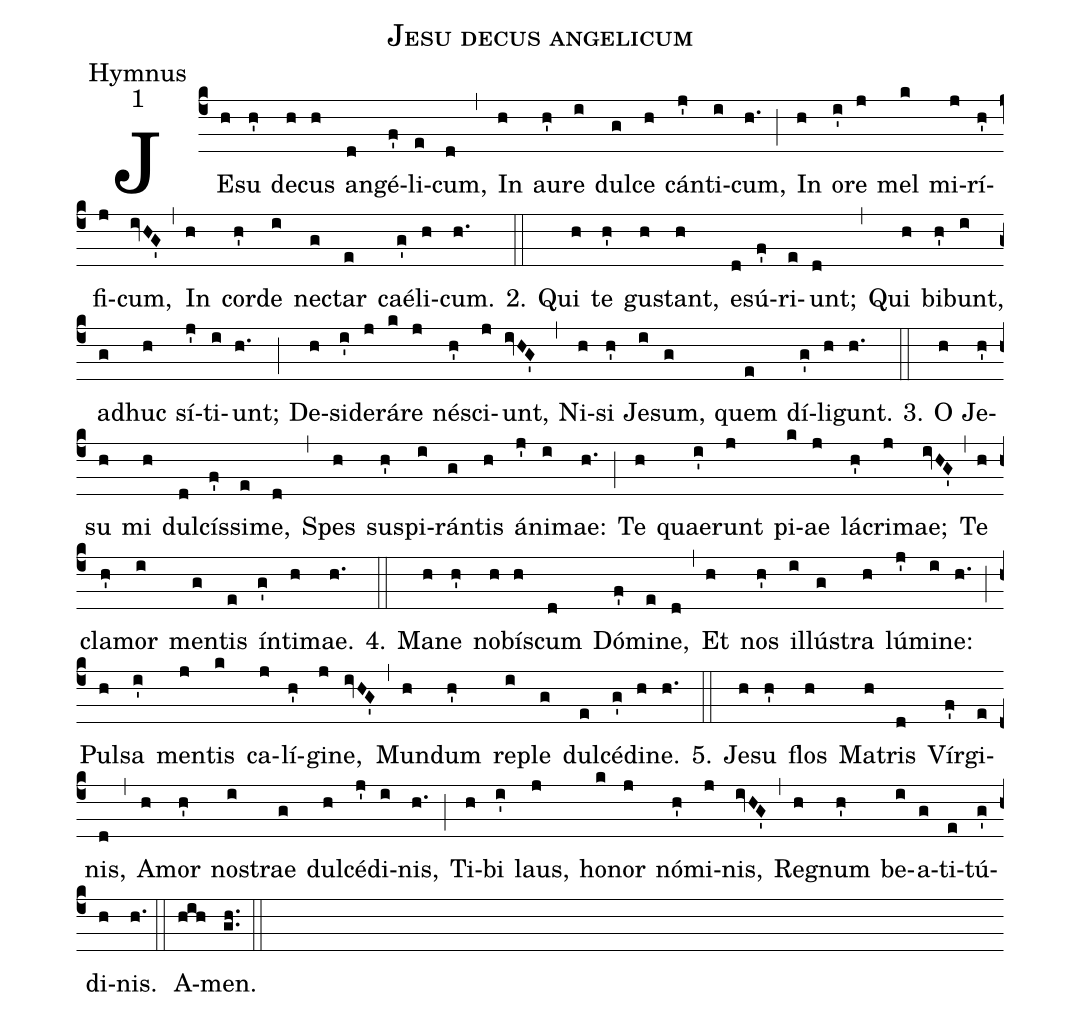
name:Jesu decus angelicum;
office-part:Hymnus;
mode:1;
%%
(c4) JE(h)su(h') de(h)cus(h) an(d)gé(f')li(e)cum,(d) (,) In(h) au(h')re(i) dul(g)ce(h) cán(j')ti(i)cum,(h.) (;) In(h) o(i')re(j) mel(k) mi(j)rí(h')fi(j)cum,(ivHG') (,) In(h) cor(h')de(i) ne(g)ctar(e) caé(g')li(h)cum.(h.) 2.(::) Qui(h) te(h') gu(h)stant,(h) e(d)sú(f')ri(e)unt;(d) (,) Qui(h) bi(h')bunt,(i) ad(g)huc(h) sí(j')ti(i)unt;(h.) (;) De(h)si(i')de(j)rá(k)re(j) né(h')sci(j)unt,(ivHG') (,) Ni(h)si(h') Je(i)sum,(g) quem(e) dí(g')li(h)gunt.(h.) 3.(::) O(h) Je(h')su(h) mi(h) dul(d)cís(f')si(e)me,(d) (,) Spes(h) su(h')spi(i)rán(g)tis(h) á(j')ni(i)mae:(h.) (;) Te(h) quae(i')runt(j) pi(k)ae(j) lá(h')cri(j)mae;(ivHG') (,) Te(h) cla(h')mor(i) men(g)tis(e) ín(g')ti(h)mae.(h.) 4.(::) Ma(h)ne(h') no(h)bí(h)scum(d) Dó(f')mi(e)ne,(d) (,) Et(h) nos(h') il(i)lú(g)stra(h) lú(j')mi(i)ne:(h.) (;) Pul(h)sa(i') men(j)tis(k) ca(j)lí(h')gi(j)ne,(ivHG') (,) Mun(h)dum(h') re(i)ple(g) dul(e)cé(g')di(h)ne.(h.) 5.(::) Je(h)su(h') flos(h) Ma(h)tris(d) Vír(f')gi(e)nis,(d) (,) A(h)mor(h') no(i)strae(g) dul(h)cé(j')di(i)nis,(h.) (;) Ti(h)bi(i') laus,(j) ho(k)nor(j) nó(h')mi(j)nis,(ivHG') (,) Re(h)gnum(h') be(i)a(g)ti(e)tú(g')di(h)nis.(h.) (::) A(hih)men.(gh..) (::)
